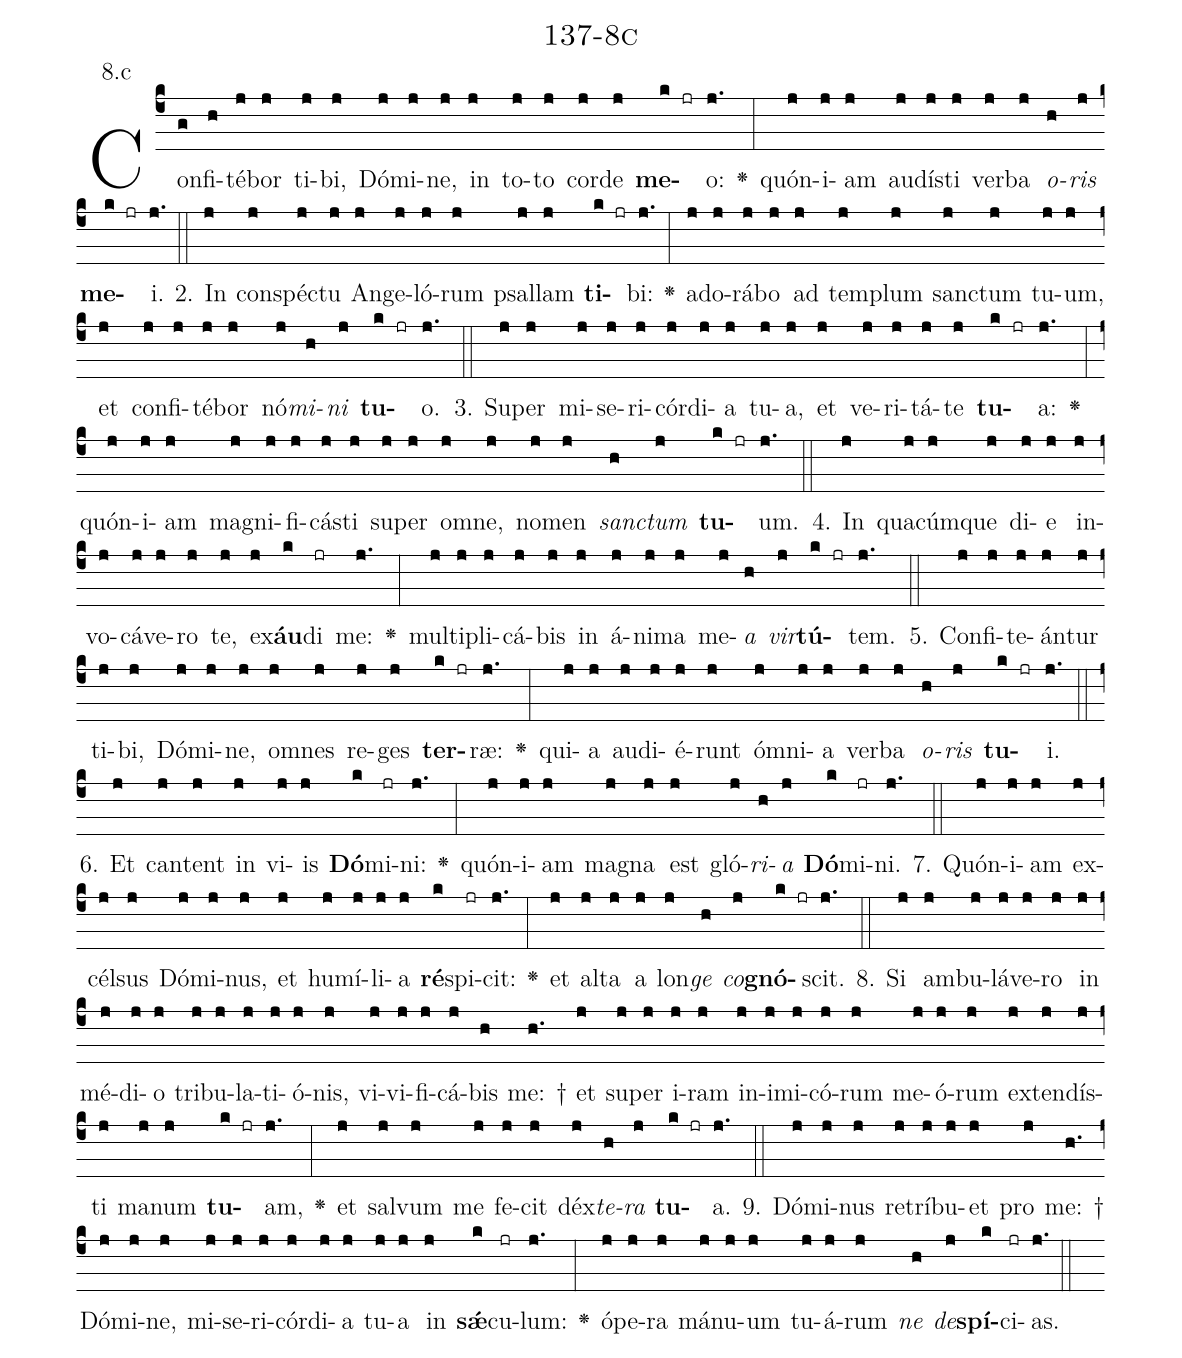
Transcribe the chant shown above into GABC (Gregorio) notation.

name: 137-8c;
annotation: 8.c;
%%
(c4)Con(g)fi(h)té(j)bor(j) ti(j)bi,(j) Dó(j)mi(j)ne,(j) in(j) to(j)to(j) cor(j)de(j) <b>me</b>(k jr)o:(j.) <v>\greheightstar</v>(:) quón(j)i(j)am(j) au(j)dís(j)ti(j) ver(j)ba(j) <i>o</i>(h)<i>ris</i>(j) <b>me</b>(k jr)i.(j.) (::)
2. In(j) con(j)spéc(j)tu(j) An(j)ge(j)ló(j)rum(j) psal(j)lam(j) <b>ti</b>(k jr)bi:(j.) <v>\greheightstar</v>(:) ad(j)o(j)rá(j)bo(j) ad(j) tem(j)plum(j) sanc(j)tum(j) tu(j)um,(j) et(j) con(j)fi(j)té(j)bor(j) nó(j)<i>mi</i>(h)<i>ni</i>(j) <b>tu</b>(k jr)o.(j.) (::)
3. Su(j)per(j) mi(j)se(j)ri(j)cór(j)di(j)a(j) tu(j)a,(j) et(j) ve(j)ri(j)tá(j)te(j) <b>tu</b>(k jr)a:(j.) <v>\greheightstar</v>(:) quón(j)i(j)am(j) ma(j)gni(j)fi(j)cás(j)ti(j) su(j)per(j) om(j)ne,(j) no(j)men(j) <i>sanc</i>(h)<i>tum</i>(j) <b>tu</b>(k jr)um.(j.) (::)
4. In(j) qua(j)cúm(j)que(j) di(j)e(j) in(j)vo(j)cá(j)ve(j)ro(j) te,(j) ex(j)<b>áu</b>(k)di(jr) me:(j.) <v>\greheightstar</v>(:) mul(j)ti(j)pli(j)cá(j)bis(j) in(j) á(j)ni(j)ma(j) me(j)<i>a</i>(h) <i>vir</i>(j)<b>tú</b>(k jr)tem.(j.) (::)
5. Con(j)fi(j)te(j)án(j)tur(j) ti(j)bi,(j) Dó(j)mi(j)ne,(j) om(j)nes(j) re(j)ges(j) <b>ter</b>(k jr)ræ:(j.) <v>\greheightstar</v>(:) qui(j)a(j) au(j)di(j)é(j)runt(j) óm(j)ni(j)a(j) ver(j)ba(j) <i>o</i>(h)<i>ris</i>(j) <b>tu</b>(k jr)i.(j.) (::)
6. Et(j) can(j)tent(j) in(j) vi(j)is(j) <b>Dó</b>(k)mi(jr)ni:(j.) <v>\greheightstar</v>(:) quón(j)i(j)am(j) ma(j)gna(j) est(j) gló(j)<i>ri</i>(h)<i>a</i>(j) <b>Dó</b>(k)mi(jr)ni.(j.) (::)
7. Quón(j)i(j)am(j) ex(j)cél(j)sus(j) Dó(j)mi(j)nus,(j) et(j) hu(j)mí(j)li(j)a(j) <b>ré</b>(k)spi(jr)cit:(j.) <v>\greheightstar</v>(:) et(j) al(j)ta(j) a(j) lon(j)<i>ge</i>(h) <i>co</i>(j)<b>gnó</b>(k jr)scit.(j.) (::)
8. Si(j) am(j)bu(j)lá(j)ve(j)ro(j) in(j) mé(j)di(j)o(j) tri(j)bu(j)la(j)ti(j)ó(j)nis,(j) vi(j)vi(j)fi(j)cá(j)bis(h) me: †(h.) et(j) su(j)per(j) i(j)ram(j) in(j)i(j)mi(j)có(j)rum(j) me(j)ó(j)rum(j) ex(j)ten(j)dís(j)ti(j) ma(j)num(j) <b>tu</b>(k jr)am,(j.) <v>\greheightstar</v>(:) et(j) sal(j)vum(j) me(j) fe(j)cit(j) déx(j)<i>te</i>(h)<i>ra</i>(j) <b>tu</b>(k jr)a.(j.) (::)
9. Dó(j)mi(j)nus(j) re(j)trí(j)bu(j)et(j) pro(j) me: †(h.) Dó(j)mi(j)ne,(j) mi(j)se(j)ri(j)cór(j)di(j)a(j) tu(j)a(j) in(j) <b>sǽ</b>(k)cu(jr)lum:(j.) <v>\greheightstar</v>(:) ó(j)pe(j)ra(j) má(j)nu(j)um(j) tu(j)á(j)rum(j) <i>ne</i>(h) <i>de</i>(j)<b>spí</b>(k)ci(jr)as.(j.) (::)
